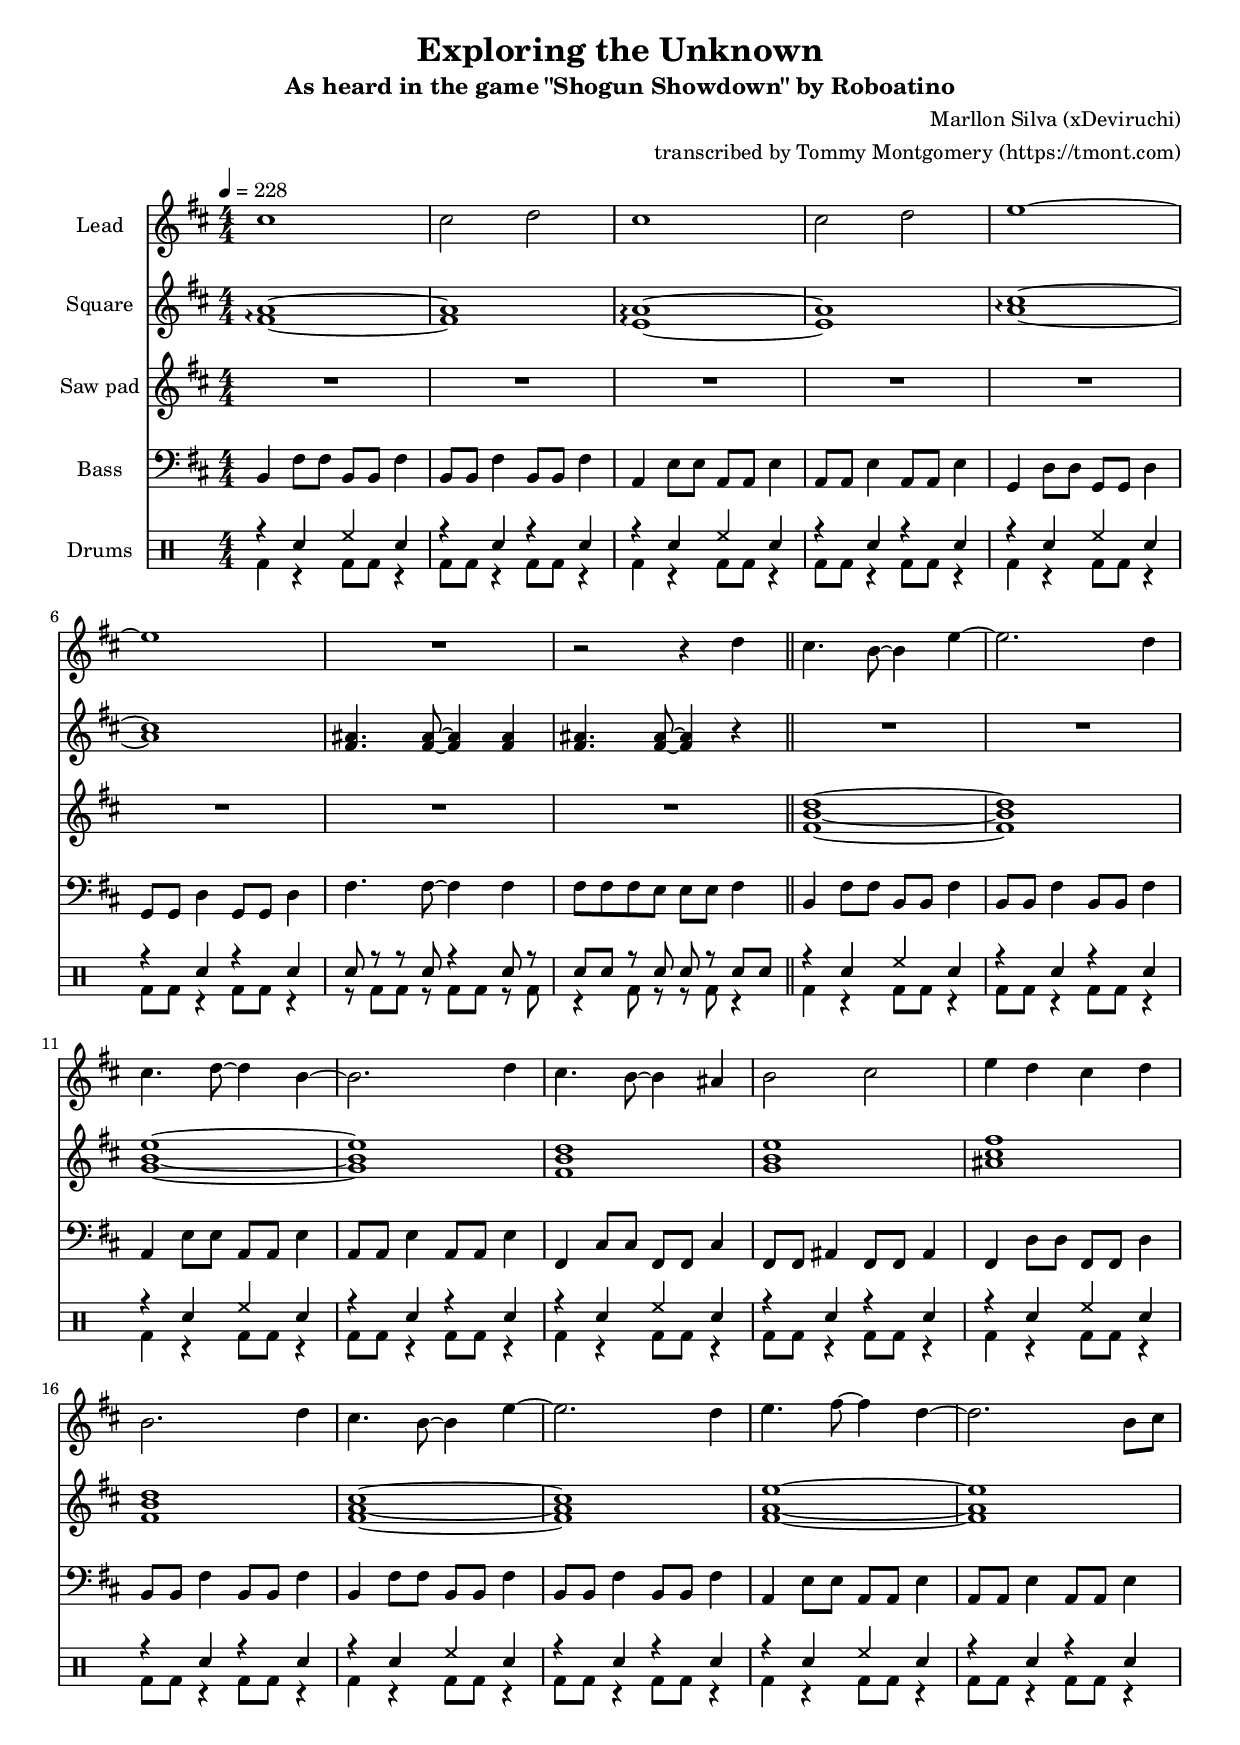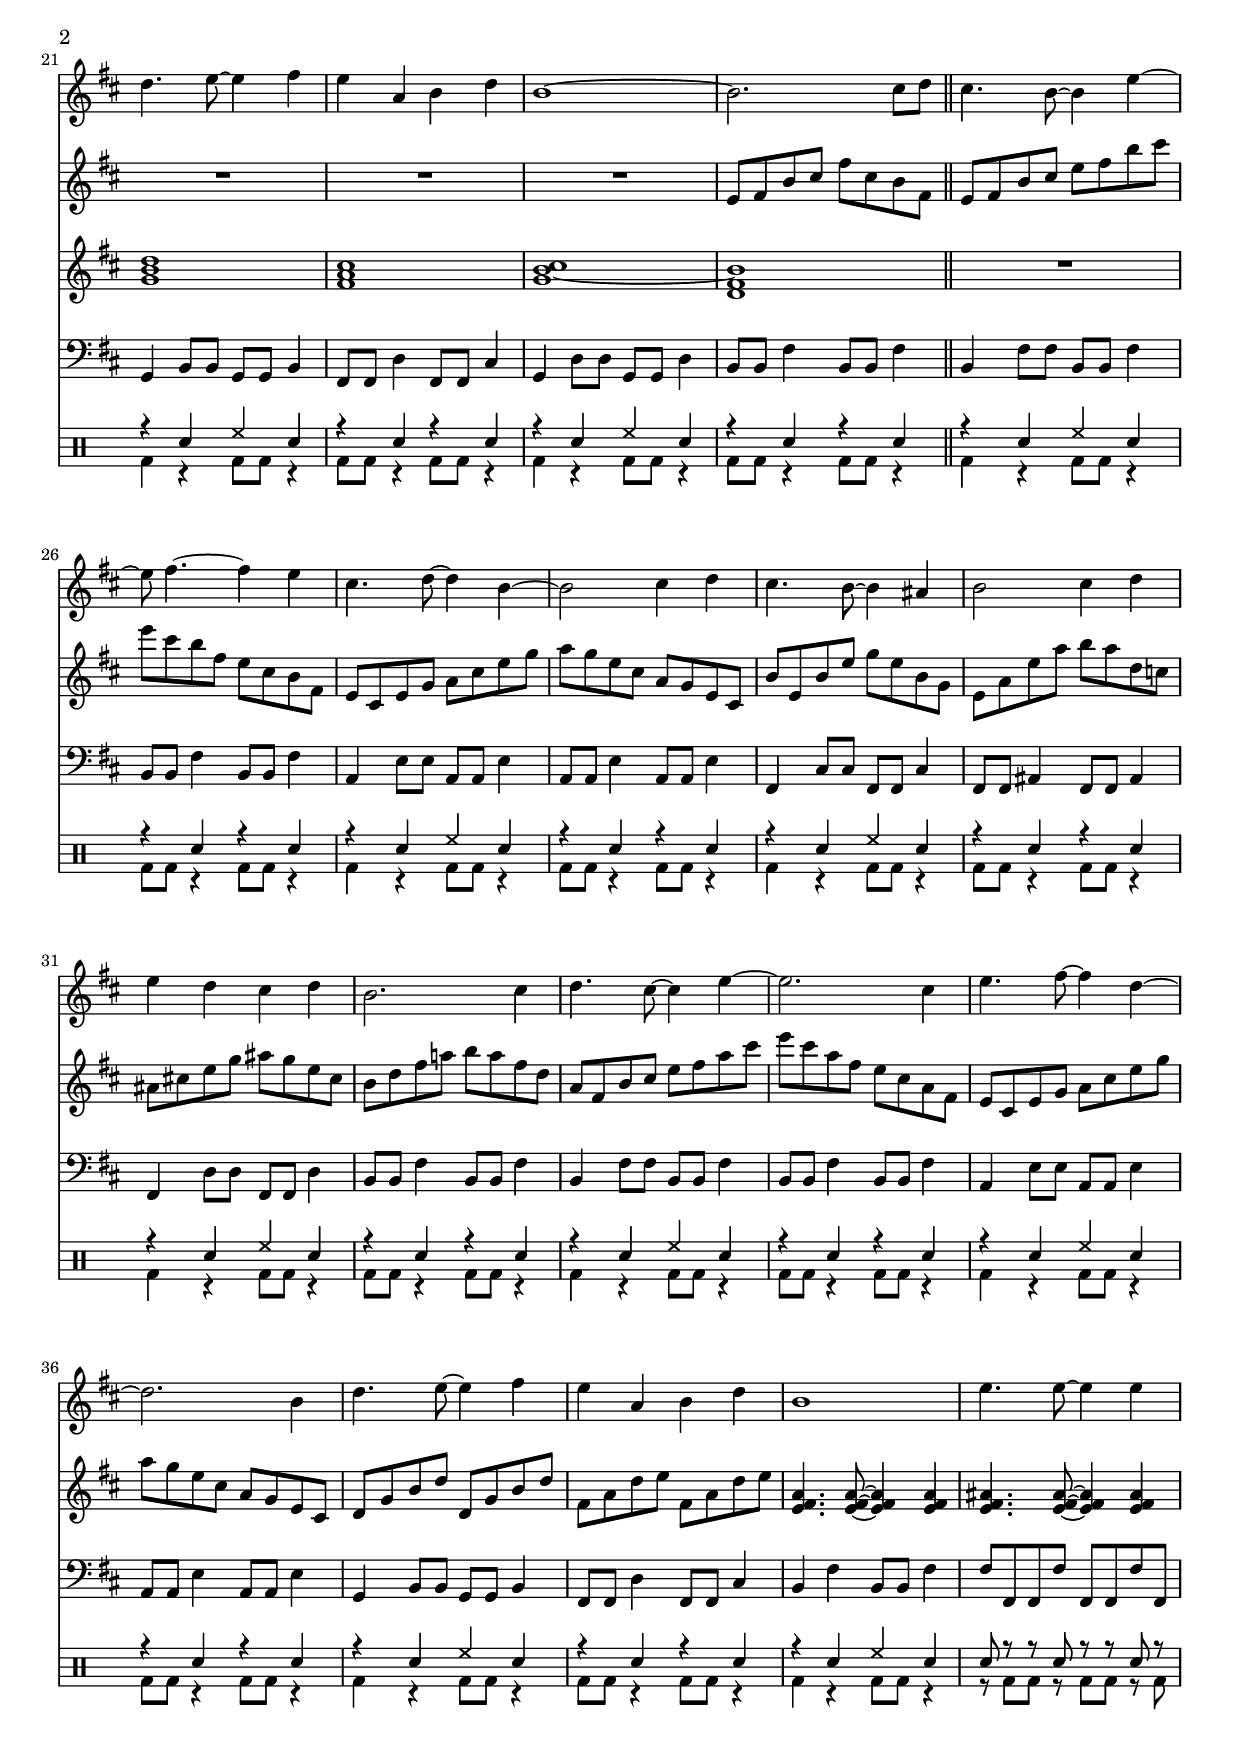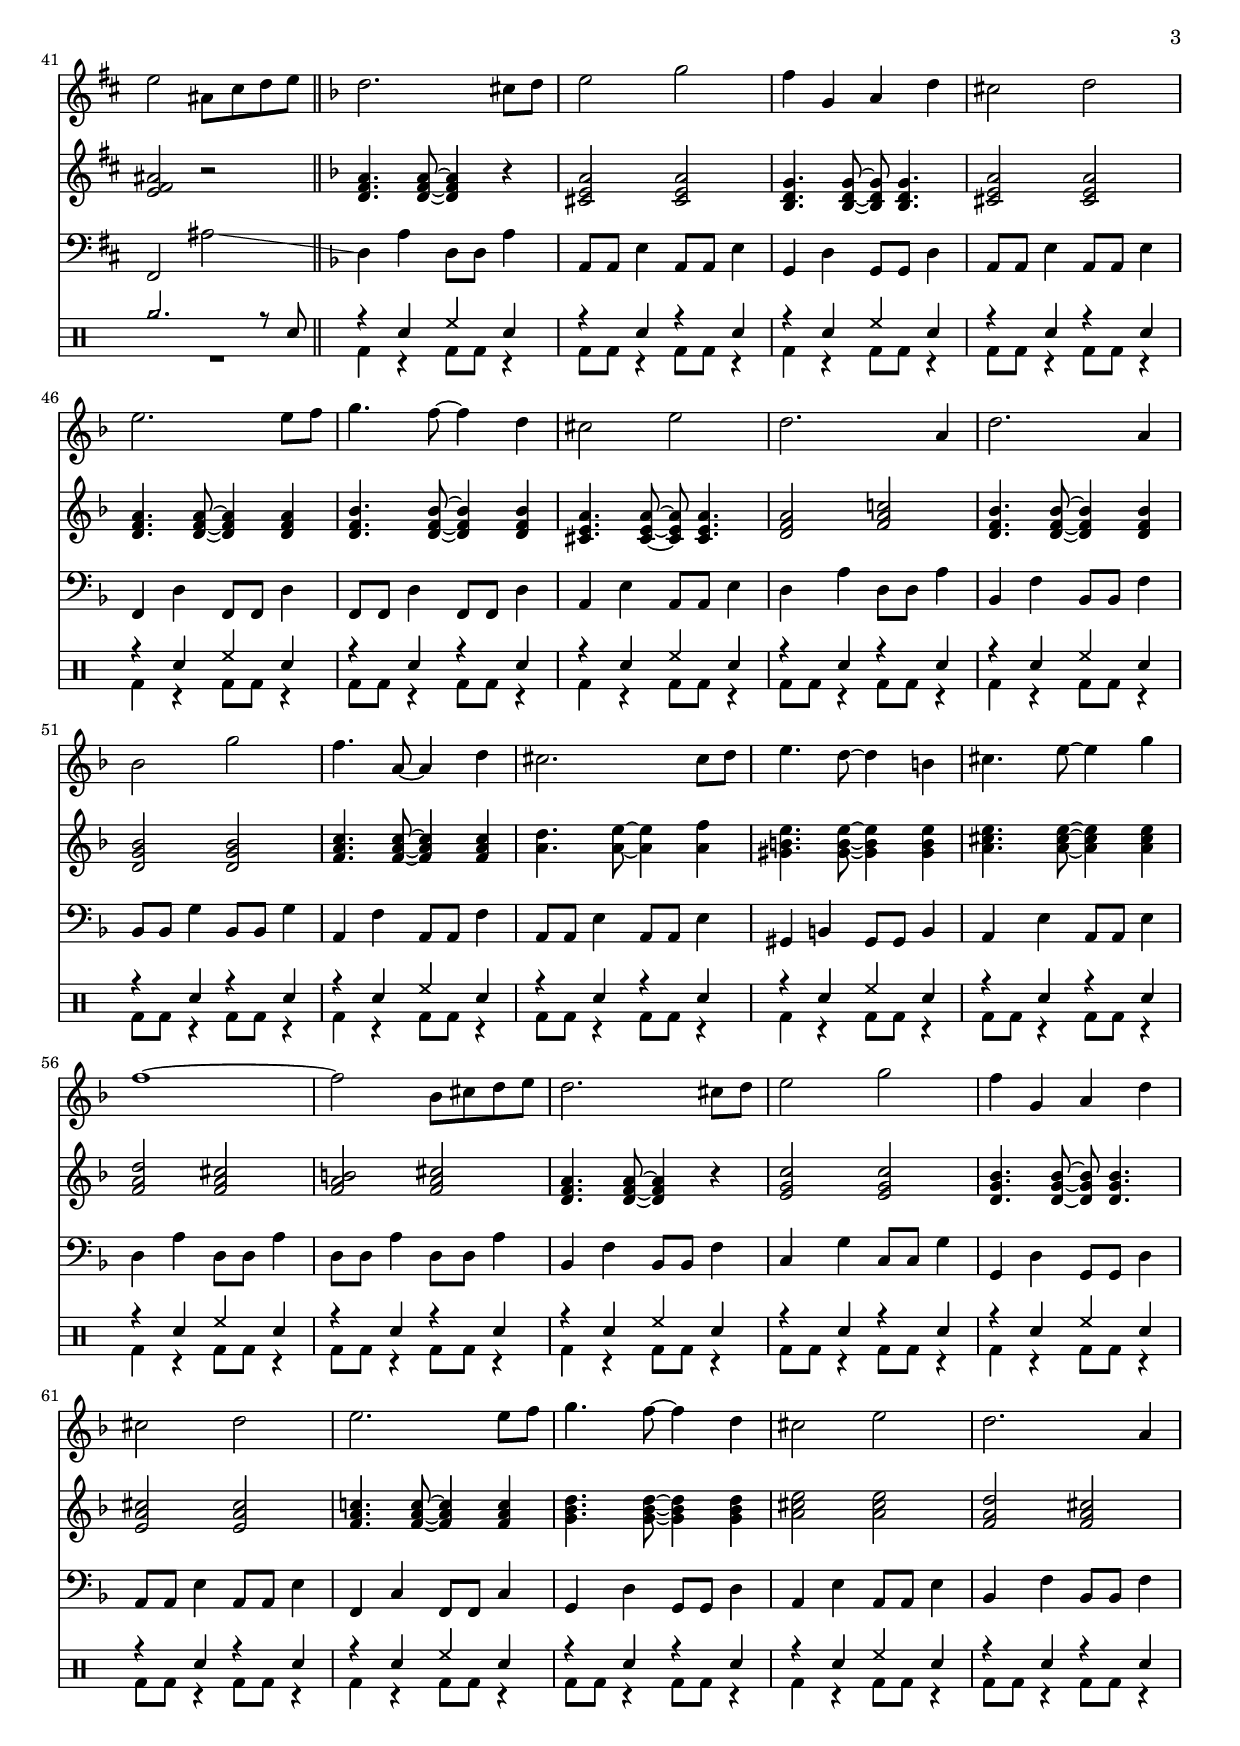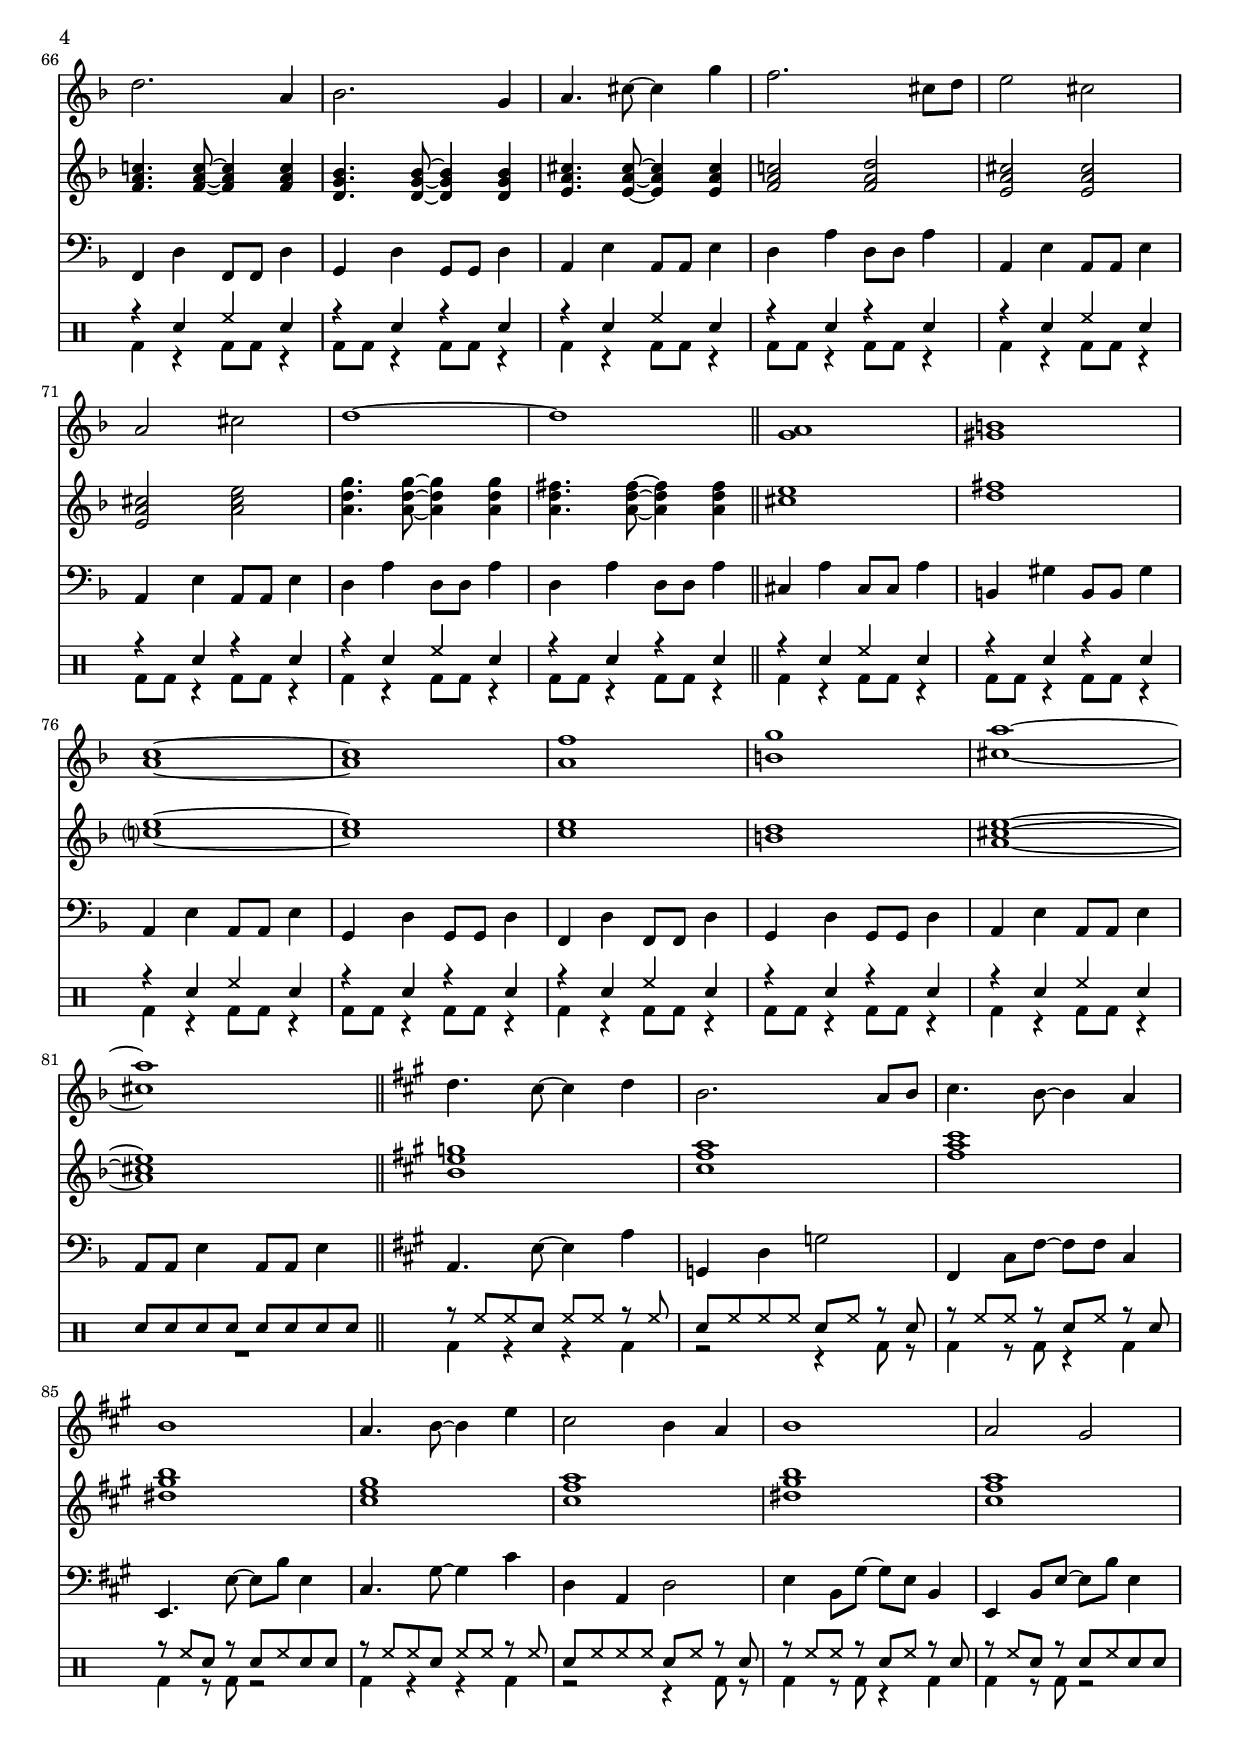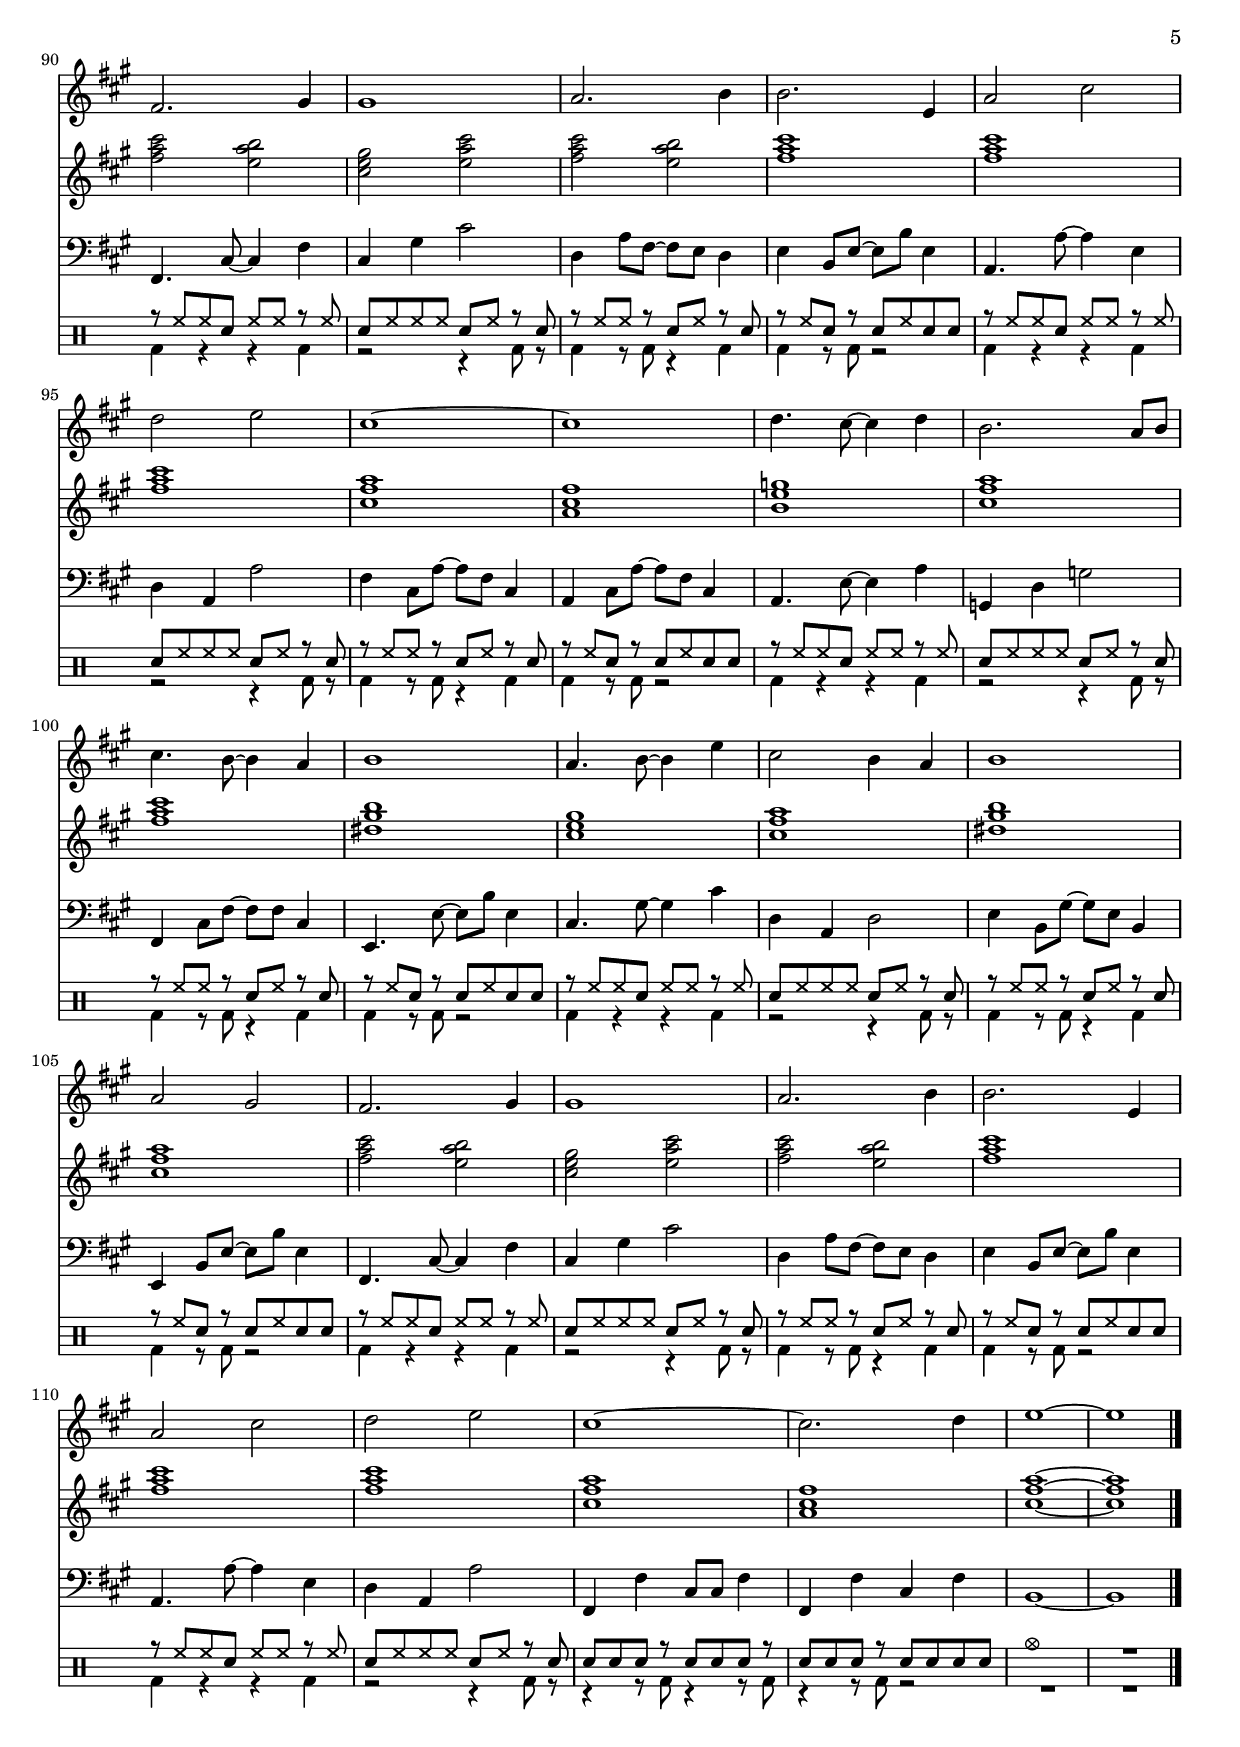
\version "2.22.1"
\language "english"

#(set-global-staff-size 18)

\header {
  title = "Exploring the Unknown"
  subtitle = "As heard in the game \"Shogun Showdown\" by Roboatino"
  composer = "Marllon Silva (xDeviruchi)"
  arranger = "transcribed by Tommy Montgomery (https://tmont.com)"
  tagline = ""
}

\paper {
  % system-system-spacing = #'((basic-distance . 0.1) (padding . 4))
}

global = {
  \set Staff.printKeyCancellation = ##f
  \numericTimeSignature
  \compressEmptyMeasures
  \override TupletBracket #'bracket-visibility = #'if-no-beam
  \override MultiMeasureRest.expand-limit = #3
  \override Score.ChordName.font-name = #"Noto Serif"
  \override Score.ChordName.font-size = #0
  \override Score.LyricText.font-name = #"Noto Serif"
  \override Score.LyricText.font-size = #0
  \tempo 4 = 228
  \time 4/4
  \key b \minor
}

squareLead = \relative c' {
  \global
  cs'1 | cs2 d | cs1 | cs2 d | e1 ~ | e | R1 | r2 r4 d | \bar "||"

  cs4. b8 ~ b4 e ~ | e2.  d4 | cs4. d8 ~ d4 b ~ | b2. d4 |
  cs4. b8 ~ b4 as | b2 cs | e4 d cs d | b2. d4 |
  cs4. b8 ~ b4 e ~ | e2.  d4 | e4. fs8 ~ fs4 d ~ | d2. b8 cs |
  d4. e8 ~ e4 fs | e4 a, b d | b1 ~ | b2. cs8 d | \bar "||"

  cs4. b8 ~ b4 e ~ | e8 fs4. ~ fs4 e | cs4. d8 ~ d4 b ~ | b2 cs4 d |
  cs4. b8 ~ b4 as | b2 cs4 d | e d cs d | b2. cs4 |

  d4. cs8 ~ cs4 e ~ | e2. cs4 | e4. fs8 ~ fs4 d ~ | d2. b4 |
  d4. e8 ~ e4 fs | e a, b d | b1 | e4. e8 ~ e4 e | e2 as,8 cs d e |

  % 0:44
  \key d \minor
  \bar "||"
  \repeat unfold 2 {
    d2. cs8 d | e2 g | f4 g, a d | cs2 d |
    e2. e8 f | g4. f8 ~ f4 d | cs2 e | d2. a4 |
    d2. a4 |
  }
  \alternative {
    {
      bf2 g' | f4. a,8 ~ a4 d | cs2. cs8 d |
      e4. d8 ~ d4 b | cs4. e8 ~ e4 g | f1 ~ | f2 bf,8 cs d e |
    }
    {
      % 1:10
      bf2. g4 | a4. cs8 ~ cs4 g' | f2. cs8 d |
      e2 cs | a cs | d1 ~ | d |
    }
  }

  \bar "||"

  % 1:18
  <g, a>1 | <gs b> | <a c> ~ | q |
  <a f'> | <b g'> | <cs a'> ~ | q |

  \key a \major
  \bar "||"

  \repeat unfold 2 {
    d4. cs8 ~ cs4 d | b2. a8 b | cs4. b8 ~ b4 a | b1 |
    a4. b8 ~ b4 e | cs2 b4 a | b1 | a2 gs |
    fs2. gs4 | gs1 | a2. b4 | b2. e,4 |
    a2 cs | d e |
  }
  \alternative {
    {
      cs1 ~ | cs |
    }
    {
      cs1 ~ | cs2. d4 |
    }
  }

  e1 ~ | e |

  \bar "|."


}

sawLead = \relative c' {
  \global
  <fs a>1\arpeggio ~ | q1 |
  <e a>1\arpeggio ~ | q1 |
  <a cs>1\arpeggio ~ | q1 |
  <fs as>4. q8 ~ q4 q | q4. q8 ~ q4 r |

  R1*15 |
  e8 fs b cs fs cs b fs |

  e fs b cs e fs b cs | e cs b fs e cs b fs |
  e cs e g a cs e g | a g e cs a g e cs |
  b' e, b' e g e b g | e a e' a b a d, c |
  as cs! e g as g e cs | b d fs a! b a fs d |

  a fs b cs e fs a cs | e cs a fs e cs a fs |
  e cs e g a cs e g | a g e cs a g e cs |
  d g b d d, g b d | fs, a d e fs, a d e |
  <e, fs a>4. q8 ~ q4 q | <e fs as>4. q8 ~ q4 q |
  q2 r2 |

  \key d \minor
  <d f a>4. q8 ~ q4 r4 | <cs e a>2 q |
  <bf d g>4. q8 ~ q q4. | <cs e a>2 q |
  <d f a>4. q8 ~ q4 q | <d f bf>4. q8 ~ q4 q |
  <cs e a>4. q8 ~ q8 q4. | <d f a>2 <f a c!> |

  <d f bf>4. q8 ~ q4 q | <d g bf>2 q |
  <f a c>4. q8 ~ q4 q | <a d>4. <a e'>8 ~ q4 <a f'> |
  <gs b e>4. q8 ~ q4 q | <a cs e>4. q8 ~ q4 q |
  <f a d>2 <f a cs> | <f a b> <f a cs> |

  <d f a>4. q8 ~ q4 r4 | <e g c>2 q |
  <d g bf>4. q8 ~ q q4. | <e a cs>2 q |
  <f a c!>4. q8 ~ q4 q | <g bf d>4. q8 ~ q4 q |
  <a cs e>2 q | <f a d> <f a cs> |

  <f a c!>4. q8 ~ q4 q | <d g bf>4. q8 ~ q4 q |
  <e a cs>4. q8 ~ q4 q | <f a c!>2 <f a d> |
  <e a cs>2 q | q <a cs e> |
  <a d g>4. q8 ~ q4 q | <a d fs>4. q8 ~ q4 q |

  <cs e>1 | <d fs> | <c? e> ~ | q |
  <c e> | <b d> | <a cs e> ~ | q |

  \key fs \minor

  \repeat unfold 2 {
    <b e g >1 | <cs fs a> | <fs a cs> | <ds gs b> |
    <cs e gs> | <cs fs a> | <ds gs b> | <cs fs a> |

    <fs a cs>2 <e a b> | <cs e gs>2 <e a cs> |
    <fs a cs>2 <e a b> | <fs a cs>1 |
    q | q |
    <cs fs a> | <a cs fs > |
  }

  <cs fs a>1 ~ | q1 |
}

pad = \relative c' {
  \global
  \clef treble

  R1*8 |

  <fs b d>1 ~ | q | <g b e> ~ | q |
  <fs b d> |<g b e> | <as cs fs> | <fs b d> |

  <fs a cs> ~ | q | <fs a e'> ~ | q |
  <g b d> | <fs a cs> | <g b ~ cs> | <d fs b> |

  R1*32 |
}

bass = \relative c {
  \global
  \clef bass

  b4 fs'8 fs b,8 b fs'4 | b,8 b fs'4 b,8 b fs'4 |
  a,4 e'8 e a,8 a e'4 | a,8 a e'4 a,8 a e'4 |
  g,4 d'8 d g,8 g d'4 | g,8 g d'4 g,8 g d'4 |
  fs4. fs8 ~ fs4 fs | fs8 fs fs e e e fs4 |

  \repeat unfold 2 {
    b,4 fs'8 fs b,8 b fs'4 | b,8 b fs'4 b,8 b fs'4 |
    a,4 e'8 e a,8 a e'4 | a,8 a e'4 a,8 a e'4 |
    fs,4 cs'8 cs fs,8 fs cs'4 | fs,8 fs as4 fs8 fs as4 |
    fs4 d'8 d fs,8 fs d'4 | b8 b fs'4 b,8 b fs'4 |

    b,4 fs'8 fs b,8 b fs'4 | b,8 b fs'4 b,8 b fs'4 |
    a,4 e'8 e a,8 a e'4 | a,8 a e'4 a,8 a e'4 |
    g,4 b8 b g8 g b4 | fs8 fs d'4 fs,8 fs cs'4 |

  }
  \alternative {
    {
      g4 d'8 d g,8 g d'4 | b8 b fs'4 b,8 b fs'4 |
    }
    {
      b,4 fs'4 b,8 b fs'4 | fs8 fs, fs fs' fs, fs fs' fs, |
    }
  }

  fs2 as'2\glissando |

  \key d \minor

  d,4 a' d,8 d a'4 | a,8 a e'4 a,8 a e'4 |
  g,4 d' g,8 g d'4 | a8 a e'4 a,8 a e'4 |
  f,4 d'4 f,8 f d'4 | f,8 f d'4 f,8 f d'4 |
  a4 e'4 a,8 a e'4 | d4 a'4 d,8 d a'4 |

  bf,4 f' bf,8 bf f'4 | bf,8 bf g'4 bf,8 bf g'4 |
  a,4 f' a,8 a f'4 | a,8 a e'4 a,8 a e'4 |
  gs,4 b gs8 gs b4 | a4 e' a,8 a e'4 |
  d4 a' d,8 d a'4 | d,8 d a'4 d,8 d a'4 |

  bf,4 f'4 bf,8 bf f'4 | c4 g' c,8 c g'4 |
  g,4 d' g,8 g d'4 | a8 a e'4 a,8 a e'4 |
  f,4 c' f,8 f c'4 | g4 d' g,8 g d'4 |
  a4 e'4 a,8 a e'4 | bf4 f'4 bf,8 bf f'4 |

  f,4 d' f,8 f d'4 | g,4 d' g,8 g d'4 |
  a4 e'4 a,8 a e'4 | d4 a' d,8 d a'4 |
  a,4 e'4 a,8 a e'4 | a,4 e'4 a,8 a e'4 |
  d4 a' d,8 d a'4 |  d,4 a' d,8 d a'4 |

  cs,4 a'4 cs,8 cs a'4 | b, gs' b,8 b gs'4 |
  a,4 e'4 a,8 a e'4 | g,4 d' g,8 g d'4 |
  f,4 d' f,8 f d'4 | g,4 d' g,8 g d'4 |
  a4 e'4 a,8 a e'4 | a,8 a e'4 a,8 a e'4 |

  \key a \major
  \repeat unfold 2 {
    a,4. e'8 ~ e4 a | g,4 d' g2 |
    fs,4 cs'8 fs8 ~ fs fs cs4 | e,4. e'8 ~ e b' e,4 |
    cs4. gs'8 ~ gs4 cs4 | d, a d2 |
    e4 b8 gs' ~ gs e b4 | e,4 b'8 e ~ e b' e,4 |

    fs,4. cs'8 ~ cs4 fs | cs4 gs' cs2 |
    d,4 a'8 fs ~ fs e d4 | e4 b8 e ~ e b' e,4 |
    a,4. a'8 ~ a4 e | d4 a a'2 |
  }
  \alternative {
    {
      fs4 cs8 a' ~ a fs cs4 | a4 cs8 a' ~ a fs cs4 |
    }
    {
      fs,4 fs' cs8 cs fs4 | fs,4 fs' cs4 fs |
    }
  }

  b,1 ~ | b |


}

drumMainBeat = \drummode {
  <<
    { r4 sn hh sn | r sn r sn | } \\
    { bd4 r bd8 bd r4 | bd8 bd r4 bd8 bd r4 | }
  >>
}

drumSecondBeat = \drummode {
  <<
    { r4 sn r sn | r sn r sn | } \\
    { bd4 r bd8 bd r4 | bd8 bd r4 bd8 bd r4 | }
  >>
}

drumThirdBeat = \drummode {
  <<
    { r8 hh hh sn hh hh r hh | sn hh hh hh sn hh r sn | } \\
    { bd4 r r bd | r2 r4 bd8 r | }
  >>

  <<
    { r8 hh hh r sn hh r sn | r hh sn r sn hh sn sn } \\
    { bd4 r8 bd r4 bd4 | bd4 r8 bd r2 }
  >>
}


drumkit = \drummode {
  \global

  \repeat unfold 3 \drumMainBeat

  <<
    { sn8 r r sn r4 sn8 r | sn8 sn r sn sn r sn8 sn | } \\
    { r8 bd bd r bd bd r bd | r4 bd8 r r bd r4}
  >>

  \repeat unfold 15 \drumMainBeat
  <<
    { r4 sn hh sn | sn8 r r sn r r sn r | cyms2. r8 sn | } \\
    { bd4 r bd8 bd r4 | r8 bd bd r bd bd r bd | R1 | }
  >>

  % 0:43
  \repeat unfold 16 \drumMainBeat
  \repeat unfold 3 \drumMainBeat
  <<
    { r4 sn hh sn | sn8 sn sn sn sn sn sn sn | } \\
    { bd4 r bd8 bd r4 | R1 | }
  >>

  % 1:26
  \repeat unfold 7 \drumThirdBeat

  <<
    { r8 hh hh sn hh hh r hh | sn hh hh hh sn hh r sn | } \\
    { bd4 r r bd | r2 r4 bd8 r | }
  >>

  % 1:58
  <<
    { sn8 sn sn r sn sn sn r | sn8 sn sn r sn sn sn sn | cymc1 | R1 | } \\
    { r4 r8 bd r4 r8 bd | r4 r8 bd r2 | R1 | R1 | }
  >>

}

squareLeadStaff = \new Staff \with { instrumentName = "Lead" } \squareLead
leadSawStaff = \new Staff \with { instrumentName = "Square" } \sawLead
padStaff = \new Staff \with { instrumentName = "Saw pad" } \pad
bassStaff = \new Staff \with { instrumentName = "Bass" } \bass
drumStaff = \new DrumStaff \with { instrumentName = "Drums" } \drumkit

\score {
  <<
    \squareLeadStaff
    \leadSawStaff
    \padStaff
    \bassStaff
    \drumStaff
  >>
  \layout {
    % indent = #0
    \context {
      \Staff
      \RemoveEmptyStaves
    }
    \context {
      \Score
      \override SpacingSpanner.base-shortest-duration = #(ly:make-moment 1/10)
    }
    \context {
      \DrumStaff
      \RemoveEmptyStaves
    }
  }
}

